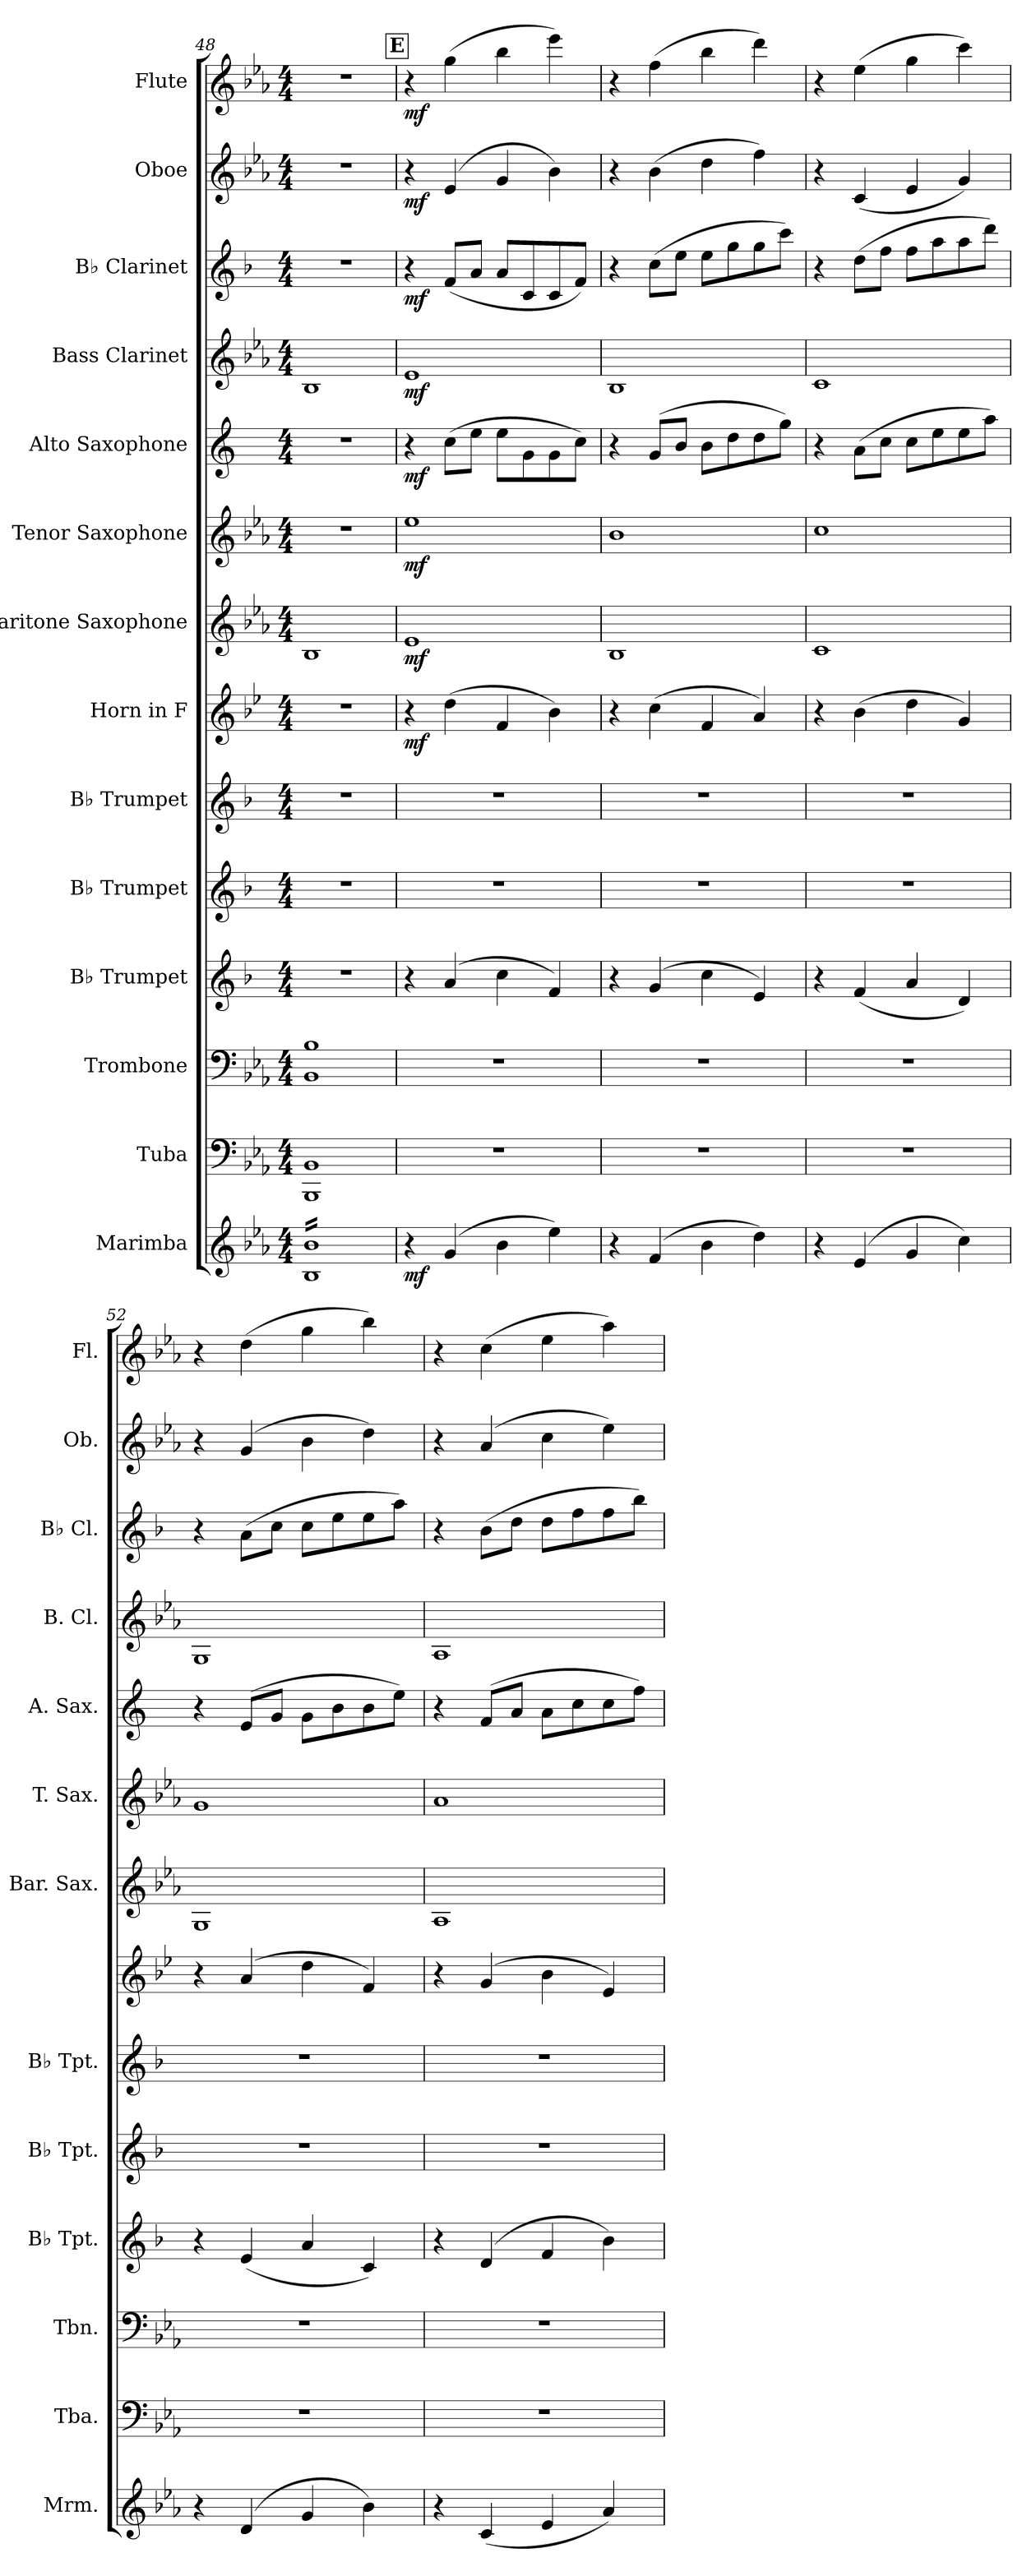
**kern	**dynam	**kern	**kern	**kern	**dynam	**kern	**kern	**kern	**dynam	**kern	**dynam	**kern	**dynam	**kern	**dynam	**kern	**dynam	**kern	**dynam	**kern	**dynam	**kern	**dynam
*part14	*part14	*part13	*part12	*part11	*part11	*part10	*part9	*part8	*part8	*part7	*part7	*part6	*part6	*part5	*part5	*part4	*part4	*part3	*part3	*part2	*part2	*part1	*part1
*staff14	*staff14	*staff13	*staff12	*staff11	*staff11	*staff10	*staff9	*staff8	*staff8	*staff7	*staff7	*staff6	*staff6	*staff5	*staff5	*staff4	*staff4	*staff3	*staff3	*staff2	*staff2	*staff1	*staff1
*I"Marimba	*	*I"Tuba	*I"Trombone	*I"B♭ Trumpet	*	*I"B♭ Trumpet	*I"B♭ Trumpet	*I"Horn in F	*	*I"Baritone Saxophone	*	*I"Tenor Saxophone	*	*I"Alto Saxophone	*	*I"Bass Clarinet	*	*I"B♭ Clarinet	*	*I"Oboe	*	*I"Flute	*
*I'Mrm.	*	*I'Tba.	*I'Tbn.	*I'B♭ Tpt.	*	*I'B♭ Tpt.	*I'B♭ Tpt.	*	*	*I'Bar. Sax.	*	*I'T. Sax.	*	*I'A. Sax.	*	*I'B. Cl.	*	*I'B♭ Cl.	*	*I'Ob.	*	*I'Fl.	*
*clefG2	*	*clefF4	*clefF4	*clefG2	*	*clefG2	*clefG2	*clefG2	*	*clefG2	*	*clefG2	*	*clefG2	*	*clefG2	*	*clefG2	*	*clefG2	*	*clefG2	*
*	*	*	*	*ITrd1c2	*	*ITrd1c2	*ITrd1c2	*ITrd4c7	*	*ITrd12c21	*	*ITrd8c14	*	*ITrd5c9	*	*ITrd8c14	*	*ITrd1c2	*	*	*	*	*
*k[b-e-a-]	*	*k[b-e-a-]	*k[b-e-a-]	*k[b-e-a-]	*	*k[b-e-a-]	*k[b-e-a-]	*k[b-e-a-]	*	*k[b-e-a-]	*	*k[b-e-a-]	*	*k[b-e-a-]	*	*k[b-e-a-]	*	*k[b-e-a-]	*	*k[b-e-a-]	*	*k[b-e-a-]	*
*M4/4	*	*M4/4	*M4/4	*M4/4	*	*M4/4	*M4/4	*M4/4	*	*M4/4	*	*M4/4	*	*M4/4	*	*M4/4	*	*M4/4	*	*M4/4	*	*M4/4	*
=48	=48	=48	=48	=48	=48	=48	=48	=48	=48	=48	=48	=48	=48	=48	=48	=48	=48	=48	=48	=48	=48	=48	=48
*tremolo	*	*	*	*	*	*	*	*	*	*	*	*	*	*	*	*	*	*	*	*	*	*	*
16B- 16b-LL	.	1BBB- 1BB-	1BB- 1B-	1r	.	1r	1r	1r	.	1BB-	.	1r	.	1r	.	1BB-	.	1r	.	1r	.	1r	.
16B- 16b-	.	.	.	.	.	.	.	.	.	.	.	.	.	.	.	.	.	.	.	.	.	.	.
16B- 16b-	.	.	.	.	.	.	.	.	.	.	.	.	.	.	.	.	.	.	.	.	.	.	.
16B- 16b-	.	.	.	.	.	.	.	.	.	.	.	.	.	.	.	.	.	.	.	.	.	.	.
16B- 16b-	.	.	.	.	.	.	.	.	.	.	.	.	.	.	.	.	.	.	.	.	.	.	.
16B- 16b-	.	.	.	.	.	.	.	.	.	.	.	.	.	.	.	.	.	.	.	.	.	.	.
16B- 16b-	.	.	.	.	.	.	.	.	.	.	.	.	.	.	.	.	.	.	.	.	.	.	.
16B- 16b-	.	.	.	.	.	.	.	.	.	.	.	.	.	.	.	.	.	.	.	.	.	.	.
16B- 16b-	.	.	.	.	.	.	.	.	.	.	.	.	.	.	.	.	.	.	.	.	.	.	.
16B- 16b-	.	.	.	.	.	.	.	.	.	.	.	.	.	.	.	.	.	.	.	.	.	.	.
16B- 16b-	.	.	.	.	.	.	.	.	.	.	.	.	.	.	.	.	.	.	.	.	.	.	.
16B- 16b-	.	.	.	.	.	.	.	.	.	.	.	.	.	.	.	.	.	.	.	.	.	.	.
16B- 16b-	.	.	.	.	.	.	.	.	.	.	.	.	.	.	.	.	.	.	.	.	.	.	.
16B- 16b-	.	.	.	.	.	.	.	.	.	.	.	.	.	.	.	.	.	.	.	.	.	.	.
16B- 16b-	.	.	.	.	.	.	.	.	.	.	.	.	.	.	.	.	.	.	.	.	.	.	.
16B- 16b-JJ	.	.	.	.	.	.	.	.	.	.	.	.	.	.	.	.	.	.	.	.	.	.	.
*Xtremolo	*	*	*	*	*	*	*	*	*	*	*	*	*	*	*	*	*	*	*	*	*	*	*
!!LO:REH:place=s1:a:B:fs=14:t=E
=49	=49	=49	=49	=49	=49	=49	=49	=49	=49	=49	=49	=49	=49	=49	=49	=49	=49	=49	=49	=49	=49	=49	=49
!	!LO:DY:b	!	!	!	!LO:DY:b	!	!	!	!	!	!	!	!	!	!	!	!	!	!	!	!	!	!
!	!	!	!	!	!LO:DY:n=1:b	!	!	!	!LO:DY:b	!	!LO:DY:b	!	!LO:DY:b	!	!LO:DY:b	!	!LO:DY:b	!	!LO:DY:b	!	!LO:DY:b	!	!LO:DY:b
4r	mf	1r	1r	4r	mf mf	1r	1r	4r	mf	1E-	mf	1e-	mf	4r	mf	1E-	mf	4r	mf	4r	mf	4r	mf
(4g/	.	.	.	(4g/	.	.	.	(4g\	.	.	.	.	.	(8e-\L	.	.	.	(8e-/L	.	(4e-/	.	(4gg\	.
.	.	.	.	.	.	.	.	.	.	.	.	.	.	8g\J	.	.	.	8g/J	.	.	.	.	.
4b-\	.	.	.	4b-\	.	.	.	4B-/	.	.	.	.	.	8g\L	.	.	.	8g/L	.	4g/	.	4bb-\	.
.	.	.	.	.	.	.	.	.	.	.	.	.	.	8B-\	.	.	.	8B-/	.	.	.	.	.
4ee-\)	.	.	.	4e-/)	.	.	.	4e-\)	.	.	.	.	.	8B-\	.	.	.	8B-/	.	4b-\)	.	4eee-\)	.
.	.	.	.	.	.	.	.	.	.	.	.	.	.	8e-\J)	.	.	.	8e-/J)	.	.	.	.	.
!!LO:PB:g=z
=50	=50	=50	=50	=50	=50	=50	=50	=50	=50	=50	=50	=50	=50	=50	=50	=50	=50	=50	=50	=50	=50	=50	=50
4r	.	1r	1r	4r	.	1r	1r	4r	.	1BB-	.	1B-	.	4r	.	1BB-	.	4r	.	4r	.	4r	.
(4f/	.	.	.	(4f/	.	.	.	(4f\	.	.	.	.	.	(8B-/L	.	.	.	(8b-\L	.	(4b-\	.	(4ff\	.
.	.	.	.	.	.	.	.	.	.	.	.	.	.	8d/J	.	.	.	8dd\J	.	.	.	.	.
4b-\	.	.	.	4b-\	.	.	.	4B-/	.	.	.	.	.	8d\L	.	.	.	8dd\L	.	4dd\	.	4bb-\	.
.	.	.	.	.	.	.	.	.	.	.	.	.	.	8f\	.	.	.	8ff\	.	.	.	.	.
4dd\)	.	.	.	4d/)	.	.	.	4d/)	.	.	.	.	.	8f\	.	.	.	8ff\	.	4ff\)	.	4ddd\)	.
.	.	.	.	.	.	.	.	.	.	.	.	.	.	8b-\J)	.	.	.	8bb-\J)	.	.	.	.	.
=51	=51	=51	=51	=51	=51	=51	=51	=51	=51	=51	=51	=51	=51	=51	=51	=51	=51	=51	=51	=51	=51	=51	=51
4r	.	1r	1r	4r	.	1r	1r	4r	.	1C	.	1c	.	4r	.	1C	.	4r	.	4r	.	4r	.
(4e-/	.	.	.	(4e-/	.	.	.	(4e-\	.	.	.	.	.	(8c\L	.	.	.	(8cc\L	.	(4c/	.	(4ee-\	.
.	.	.	.	.	.	.	.	.	.	.	.	.	.	8e-\J	.	.	.	8ee-\J	.	.	.	.	.
4g/	.	.	.	4g/	.	.	.	4g\	.	.	.	.	.	8e-\L	.	.	.	8ee-\L	.	4e-/	.	4gg\	.
.	.	.	.	.	.	.	.	.	.	.	.	.	.	8g\	.	.	.	8gg\	.	.	.	.	.
4cc\)	.	.	.	4c/)	.	.	.	4c/)	.	.	.	.	.	8g\	.	.	.	8gg\	.	4g/)	.	4ccc\)	.
.	.	.	.	.	.	.	.	.	.	.	.	.	.	8cc\J)	.	.	.	8ccc\J)	.	.	.	.	.
=52	=52	=52	=52	=52	=52	=52	=52	=52	=52	=52	=52	=52	=52	=52	=52	=52	=52	=52	=52	=52	=52	=52	=52
4r	.	1r	1r	4r	.	1r	1r	4r	.	1GG	.	1G	.	4r	.	1GG	.	4r	.	4r	.	4r	.
(4d/	.	.	.	(4d/	.	.	.	(4d/	.	.	.	.	.	(8G/L	.	.	.	(8g\L	.	(4g/	.	(4dd\	.
.	.	.	.	.	.	.	.	.	.	.	.	.	.	8B-/J	.	.	.	8b-\J	.	.	.	.	.
4g/	.	.	.	4g/	.	.	.	4g\	.	.	.	.	.	8B-\L	.	.	.	8b-\L	.	4b-\	.	4gg\	.
.	.	.	.	.	.	.	.	.	.	.	.	.	.	8d\	.	.	.	8dd\	.	.	.	.	.
4b-\)	.	.	.	4B-/)	.	.	.	4B-/)	.	.	.	.	.	8d\	.	.	.	8dd\	.	4dd\)	.	4bb-\)	.
.	.	.	.	.	.	.	.	.	.	.	.	.	.	8g\J)	.	.	.	8gg\J)	.	.	.	.	.
=53	=53	=53	=53	=53	=53	=53	=53	=53	=53	=53	=53	=53	=53	=53	=53	=53	=53	=53	=53	=53	=53	=53	=53
4r	.	1r	1r	4r	.	1r	1r	4r	.	1AA-	.	1A-	.	4r	.	1AA-	.	4r	.	4r	.	4r	.
(4c/	.	.	.	(4c/	.	.	.	(4c/	.	.	.	.	.	(8A-/L	.	.	.	(8a-\L	.	(4a-/	.	(4cc\	.
.	.	.	.	.	.	.	.	.	.	.	.	.	.	8c/J	.	.	.	8cc\J	.	.	.	.	.
4e-/	.	.	.	4e-/	.	.	.	4e-\	.	.	.	.	.	8c\L	.	.	.	8cc\L	.	4cc\	.	4ee-\	.
.	.	.	.	.	.	.	.	.	.	.	.	.	.	8e-\	.	.	.	8ee-\	.	.	.	.	.
4a-/)	.	.	.	4a-\)	.	.	.	4A-/)	.	.	.	.	.	8e-\	.	.	.	8ee-\	.	4ee-\)	.	4aa-\)	.
.	.	.	.	.	.	.	.	.	.	.	.	.	.	8a-\J)	.	.	.	8aa-\J)	.	.	.	.	.
=	=	=	=	=	=	=	=	=	=	=	=	=	=	=	=	=	=	=	=	=	=	=	=
*-	*-	*-	*-	*-	*-	*-	*-	*-	*-	*-	*-	*-	*-	*-	*-	*-	*-	*-	*-	*-	*-	*-	*-
